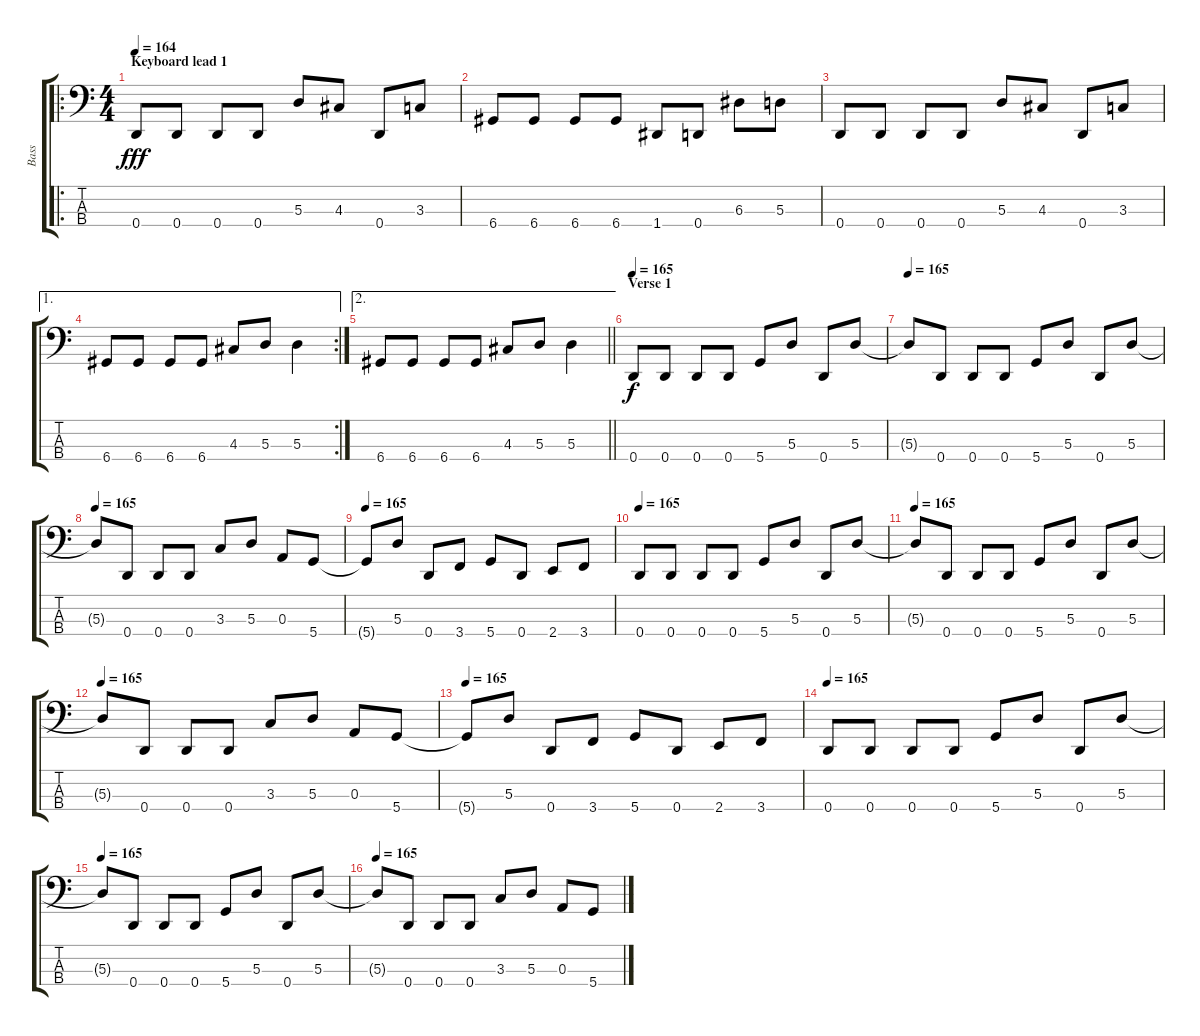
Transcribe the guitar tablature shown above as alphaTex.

\track ("Bass" "Bass") {instrument electricbassfinger}
\staff {score tabs}
\tuning (G2 D2 A1 D1) {hide}
\ro
\ts (4 4)
\section ("" "Keyboard lead 1")
\tempo 164
\clef f4
\ks c
0.4.8{dy fff} 0.4.8 0.4.8 0.4.8 5.3.8 4.3.8 0.4.8 3.3.8 |
6.4.8 6.4.8 6.4.8 6.4.8 1.4.8 0.4.8 6.3.8 5.3.8 |
0.4.8 0.4.8 0.4.8 0.4.8 5.3.8 4.3.8 0.4.8 3.3.8 |
\ae 1
\rc 2
6.4.8 6.4.8 6.4.8 6.4.8 4.3.8 5.3.8 5.3.4 |
\ae 2
\barLineRight lightlight
6.4.8 6.4.8 6.4.8 6.4.8 4.3.8 5.3.8 5.3.4 |
\section ("" "Verse 1")
\tempo 165
0.4.8{dy f} 0.4.8 0.4.8 0.4.8 5.4.8 5.3.8 0.4.8 5.3.8 |
\tempo 165
5.3{t}.8 0.4.8 0.4.8 0.4.8 5.4.8 5.3.8 0.4.8 5.3.8 |
\tempo 165
5.3{t}.8 0.4.8 0.4.8 0.4.8 3.3.8 5.3.8 0.3.8 5.4.8 |
\tempo 165
5.4{t}.8 5.3.8 0.4.8 3.4.8 5.4.8 0.4.8 2.4.8 3.4.8 |
\tempo 165
0.4.8 0.4.8 0.4.8 0.4.8 5.4.8 5.3.8 0.4.8 5.3.8 |
\tempo 165
5.3{t}.8 0.4.8 0.4.8 0.4.8 5.4.8 5.3.8 0.4.8 5.3.8 |
\tempo 165
5.3{t}.8 0.4.8 0.4.8 0.4.8 3.3.8 5.3.8 0.3.8 5.4.8 |
\tempo 165
5.4{t}.8 5.3.8 0.4.8 3.4.8 5.4.8 0.4.8 2.4.8 3.4.8 |
\tempo 165
0.4.8 0.4.8 0.4.8 0.4.8 5.4.8 5.3.8 0.4.8 5.3.8 |
\tempo 165
5.3{t}.8 0.4.8 0.4.8 0.4.8 5.4.8 5.3.8 0.4.8 5.3.8 |
\tempo 165
5.3{t}.8 0.4.8 0.4.8 0.4.8 3.3.8 5.3.8 0.3.8 5.4.8
